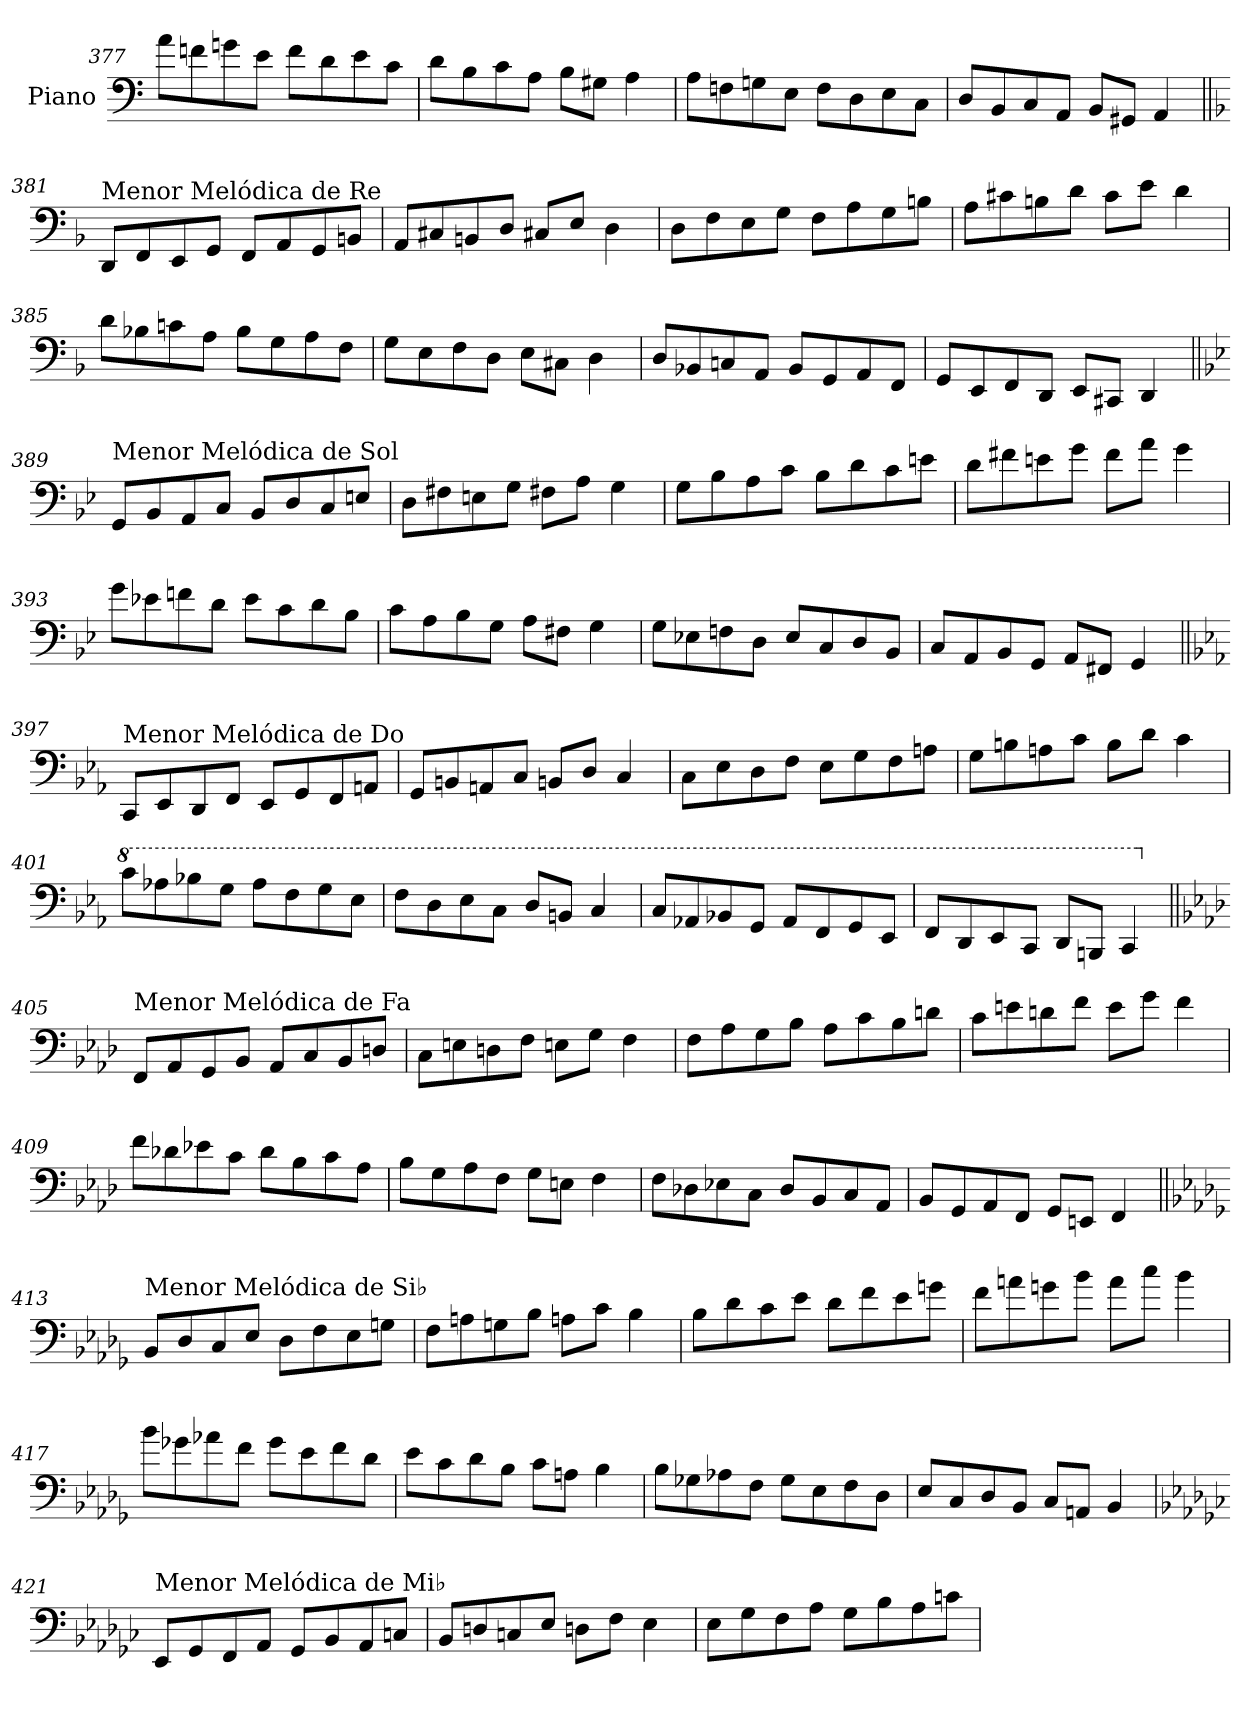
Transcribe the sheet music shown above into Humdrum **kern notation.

**kern
*part1
*staff1
*I"Piano
*I'Pno.
!!LO:LB:g=z
*clefF4
*k[]
=377
8a\L
8fn\
8gn\
8e\J
8f\L
8d\
8e\
8c\J
=378
8d\L
8B\
8c\
8A\J
8B\L
8G#X\J
4A\
=379
8A\L
8Fn\
8Gn\
8E\J
8F\L
8D\
8E\
8C\J
=380
8D/L
8BB/
8C/
8AA/J
8BB/L
8GG#X/J
4AA/
!!LO:LB:g=z
=381||
*k[b-]
!LO:TX:a:t=Menor Melódica de Re
8DD/L
8FF/
8EE/
8GG/J
8FF/L
8AA/
8GG/
8BBn/J
=382
8AA/L
8C#X/
8BBn/
8D/J
8C#X/L
8E/J
4D\
=383
8D\L
8F\
8E\
8G\J
8F\L
8A\
8G\
8Bn\J
=384
8A\L
8c#X\
8Bn\
8d\J
8c#\L
8e\J
4d\
!!LO:LB:g=z
=385
8d\L
8B-X\
8cn\
8A\J
8B-\L
8G\
8A\
8F\J
=386
8G\L
8E\
8F\
8D\J
8E\L
8C#X\J
4D\
=387
8D/L
8BB-X/
8Cn/
8AA/J
8BB-/L
8GG/
8AA/
8FF/J
=388
8GG/L
8EE/
8FF/
8DD/J
8EE/L
8CC#X/J
4DD/
!!LO:LB:g=z
=389||
*k[b-e-]
!LO:TX:a:t=Menor Melódica de Sol
8GG/L
8BB-/
8AA/
8C/J
8BB-/L
8D/
8C/
8En/J
=390
8D\L
8F#X\
8En\
8G\J
8F#X\L
8A\J
4G\
=391
8G\L
8B-\
8A\
8c\J
8B-\L
8d\
8c\
8en\J
=392
8d\L
8f#X\
8en\
8g\J
8f#\L
8a\J
4g\
!!LO:LB:g=z
=393
8g\L
8e-X\
8fn\
8d\J
8e-\L
8c\
8d\
8B-\J
=394
8c\L
8A\
8B-\
8G\J
8A\L
8F#X\J
4G\
=395
8G\L
8E-X\
8Fn\
8D\J
8E-/L
8C/
8D/
8BB-/J
=396
8C/L
8AA/
8BB-/
8GG/J
8AA/L
8FF#X/J
4GG/
!!LO:LB:g=z
=397||
*k[b-e-a-]
!LO:TX:a:t=Menor Melódica de Do
8CC/L
8EE-/
8DD/
8FF/J
8EE-/L
8GG/
8FF/
8AAn/J
=398
8GG/L
8BBn/
8AAn/
8C/J
8BBn/L
8D/J
4C/
=399
8C\L
8E-\
8D\
8F\J
8E-\L
8G\
8F\
8An\J
=400
8G\L
8Bn\
8An\
8c\J
8B\L
8d\J
4c\
!!LO:LB:g=z
=401
*8va
8cc\L
8a-X\
8b-X\
8g\J
8a-\L
8f\
8g\
8e-\J
=402
8f\L
8d\
8e-\
8c\J
8d/L
8Bn/J
4c/
=403
8c/L
8A-X/
8B-X/
8G/J
8A-/L
8F/
8G/
8E-/J
=404
8F/L
8D/
8E-/
8C/J
8D/L
8BBn/J
4C/
!!LO:PB:g=z
=405||
*k[b-e-a-d-]
*X8va
!LO:TX:a:t=Menor Melódica de Fa
8FF/L
8AA-/
8GG/
8BB-/J
8AA-/L
8C/
8BB-/
8Dn/J
=406
8C\L
8En\
8Dn\
8F\J
8En\L
8G\J
4F\
=407
8F\L
8A-\
8G\
8B-\J
8A-\L
8c\
8B-\
8dn\J
=408
8c\L
8en\
8dn\
8f\J
8e\L
8g\J
4f\
!!LO:LB:g=z
=409
8f\L
8d-X\
8e-X\
8c\J
8d-\L
8B-\
8c\
8A-\J
=410
8B-\L
8G\
8A-\
8F\J
8G\L
8En\J
4F\
=411
8F\L
8D-X\
8E-X\
8C\J
8D-/L
8BB-/
8C/
8AA-/J
=412
8BB-/L
8GG/
8AA-/
8FF/J
8GG/L
8EEn/J
4FF/
!!LO:LB:g=z
=413||
*k[b-e-a-d-g-]
!LO:TX:a:t=Menor Melódica de Si♭
8BB-/L
8D-/
8C/
8E-/J
8D-\L
8F\
8E-\
8Gn\J
=414
8F\L
8An\
8Gn\
8B-\J
8An\L
8c\J
4B-\
=415
8B-\L
8d-\
8c\
8e-\J
8d-\L
8f\
8e-\
8gn\J
=416
8f\L
8an\
8gn\
8b-\J
8a\L
8cc\J
4b-\
!!LO:LB:g=z
=417
8b-\L
8g-X\
8a-X\
8f\J
8g-\L
8e-\
8f\
8d-\J
=418
8e-\L
8c\
8d-\
8B-\J
8c\L
8An\J
4B-\
=419
8B-\L
8G-X\
8A-X\
8F\J
8G-\L
8E-\
8F\
8D-\J
=420
8E-/L
8C/
8D-/
8BB-/J
8C/L
8AAn/J
4BB-/
!!LO:LB:g=z
=421
*k[b-e-a-d-g-c-]
!LO:TX:a:t=Menor Melódica de Mi♭
8EE-/L
8GG-/
8FF/
8AA-/J
8GG-/L
8BB-/
8AA-/
8Cn/J
=422
8BB-/L
8Dn/
8Cn/
8E-/J
8Dn\L
8F\J
4E-\
=423
8E-\L
8G-\
8F\
8A-\J
8G-\L
8B-\
8A-\
8cn\J
=
*-
